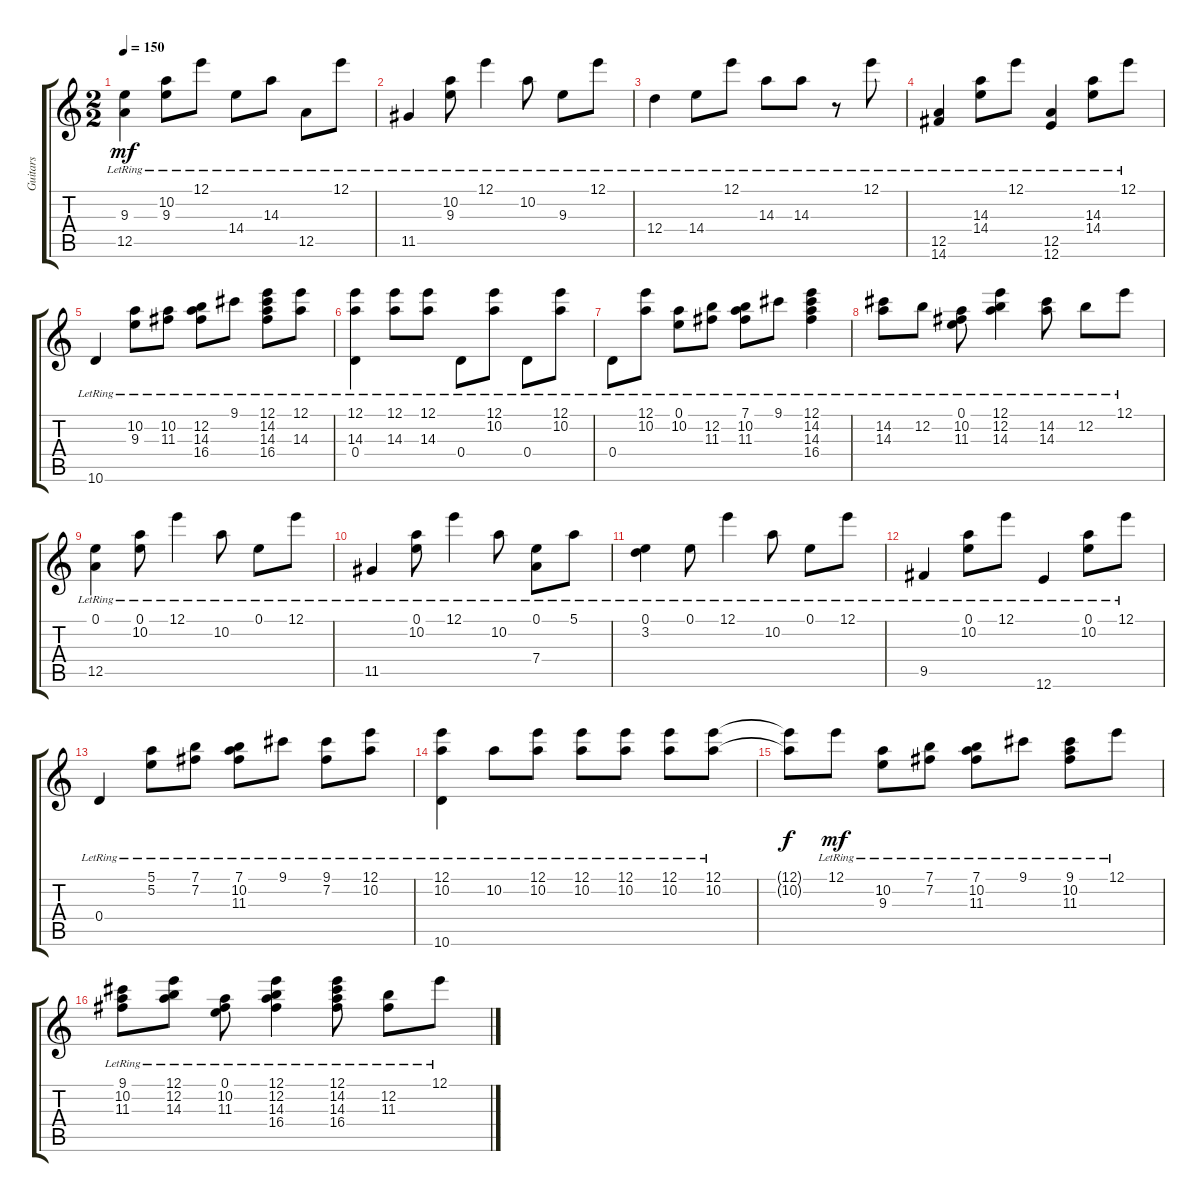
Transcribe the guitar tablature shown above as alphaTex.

\track ("Guitars" "Guitars") {instrument acousticguitarsteel}
\staff {score tabs}
\tuning (E4 B3 G3 D3 A2 E2) {hide}
\ts (2 2)
\tempo 150
\clef g2
\ks c
(9.3{lr} 12.5{lr}).4{dy mf instrument acousticguitarsteel} (10.2{lr} 9.3{lr}).8 12.1{lr}.8 14.4{lr}.8 14.3{lr}.8 12.5{lr}.8 12.1{lr}.8 |
11.5{lr}.4 (10.2{lr} 9.3{lr}).8 12.1{lr}.4 10.2{lr}.8 9.3{lr}.8 12.1{lr}.8 |
12.4{lr}.4 14.4{lr}.8 12.1{lr}.8 14.3{lr}.8 14.3{lr}.8 r.8 12.1{lr}.8 |
(12.5{lr} 14.6{lr}).4 (14.3{lr} 14.4{lr}).8 12.1{lr}.8 (12.5{lr} 12.6{lr}).4 (14.3{lr} 14.4{lr}).8 12.1{lr}.8 |
10.6{lr}.4 (10.2{lr} 9.3{lr}).8 (10.2{lr} 11.3{lr}).8 (12.2{lr} 14.3{lr} 16.4{lr}).8 9.1{lr}.8 (12.1{lr} 14.2{lr} 14.3{lr} 16.4{lr}).8 (12.1{lr} 14.3{lr}).8 |
(12.1{lr} 14.3{lr} 0.4{lr}).4 (12.1{lr} 14.3{lr}).8 (12.1{lr} 14.3{lr}).8 0.4{lr}.8 (12.1{lr} 10.2{lr}).8 0.4{lr}.8 (12.1{lr} 10.2{lr}).8 |
0.4{lr}.8 (12.1{lr} 10.2{lr}).8 (0.1{lr} 10.2{lr}).8 (12.2{lr} 11.3{lr}).8 (7.1{lr} 10.2{lr} 11.3{lr}).8 9.1{lr}.8 (12.1{lr} 14.2{lr} 14.3{lr} 16.4{lr}).4 |
(14.2{lr} 14.3{lr}).8 12.2{lr}.8 (0.1{lr} 10.2{lr} 11.3{lr}).8 (12.1{lr} 12.2{lr} 14.3{lr}).4 (14.2{lr} 14.3{lr}).8 12.2{lr}.8 12.1{lr}.8 |
(0.1{lr} 12.5{lr}).4 (0.1{lr} 10.2{lr}).8 12.1{lr}.4 10.2{lr}.8 0.1{lr}.8 12.1{lr}.8 |
11.5{lr}.4 (0.1{lr} 10.2{lr}).8 12.1{lr}.4 10.2{lr}.8 (0.1{lr} 7.4{lr}).8 5.1{lr}.8 |
(0.1{lr} 3.2{lr}).4 0.1{lr}.8 12.1{lr}.4 10.2{lr}.8 0.1{lr}.8 12.1{lr}.8 |
9.5{lr}.4 (0.1{lr} 10.2{lr}).8 12.1{lr}.8 12.6{lr}.4 (0.1{lr} 10.2{lr}).8 12.1{lr}.8 |
0.4{lr}.4 (5.1{lr} 5.2{lr}).8 (7.1{lr} 7.2{lr}).8 (7.1{lr} 10.2{lr} 11.3{lr}).8 9.1{lr}.8 (9.1{lr} 7.2{lr}).8 (12.1{lr} 10.2{lr}).8 |
(12.1{lr} 10.2{lr} 10.6{lr}).4 10.2{lr}.8 (12.1{lr} 10.2{lr}).8 (12.1{lr} 10.2{lr}).8 (12.1{lr} 10.2{lr}).8 (12.1{lr} 10.2{lr}).8 (12.1{lr} 10.2{lr}).8 |
(12.1{t} 10.2{t}).8{dy f} 12.1{lr}.8{dy mf} (10.2{lr} 9.3{lr}).8 (7.1{lr} 7.2{lr}).8 (7.1{lr} 10.2{lr} 11.3{lr}).8 9.1{lr}.8 (9.1{lr} 10.2{lr} 11.3{lr}).8 12.1{lr}.8 |
(9.1{lr} 10.2{lr} 11.3{lr}).8 (12.1{lr} 12.2{lr} 14.3{lr}).8 (0.1{lr} 10.2{lr} 11.3{lr}).8 (12.1{lr} 12.2{lr} 14.3{lr} 16.4{lr}).4 (12.1{lr} 14.2{lr} 14.3{lr} 16.4{lr}).8 (12.2{lr} 11.3{lr}).8 12.1{lr}.8
